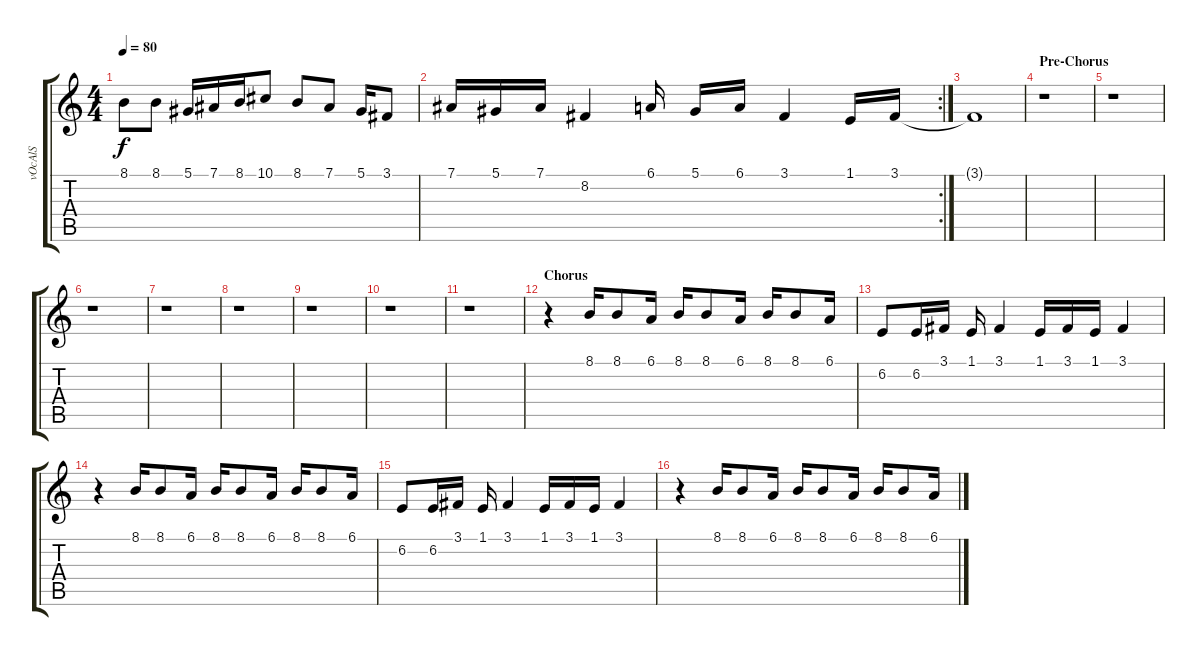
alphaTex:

\track ("vOcAlS" "vOcAlS") {instrument lead1square}
\staff {score tabs}
\tuning (Eb4 Bb3 Gb3 Db3 Ab2 Db2) {hide}
\ts (4 4)
\tempo 80
\clef g2
\ks c
8.1.8{dy f} 8.1.8 5.1.16 7.1.16 8.1.16 10.1.8 8.1.8 7.1.8 5.1.16 3.1.8 |
\rc 2
7.1.16 5.1.16 7.1.16 8.2.4 6.1.16 5.1.16 6.1.16 3.1.4 1.1.16 3.1.16 |
3.1{t}.1 |
\section ("" "Pre-Chorus")
r.1 |
r.1 |
r.1 |
r.1 |
r.1 |
r.1 |
r.1 |
r.1 |
\section ("" "Chorus")
r.4 8.1.16 8.1.8 6.1.16 8.1.16 8.1.8 6.1.16 8.1.16 8.1.8 6.1.16 |
6.2.8 6.2.16 3.1.16 1.1.16 3.1.4 1.1.16 3.1.16 1.1.16 3.1.4 |
r.4 8.1.16 8.1.8 6.1.16 8.1.16 8.1.8 6.1.16 8.1.16 8.1.8 6.1.16 |
6.2.8 6.2.16 3.1.16 1.1.16 3.1.4 1.1.16 3.1.16 1.1.16 3.1.4 |
r.4 8.1.16 8.1.8 6.1.16 8.1.16 8.1.8 6.1.16 8.1.16 8.1.8 6.1.16
